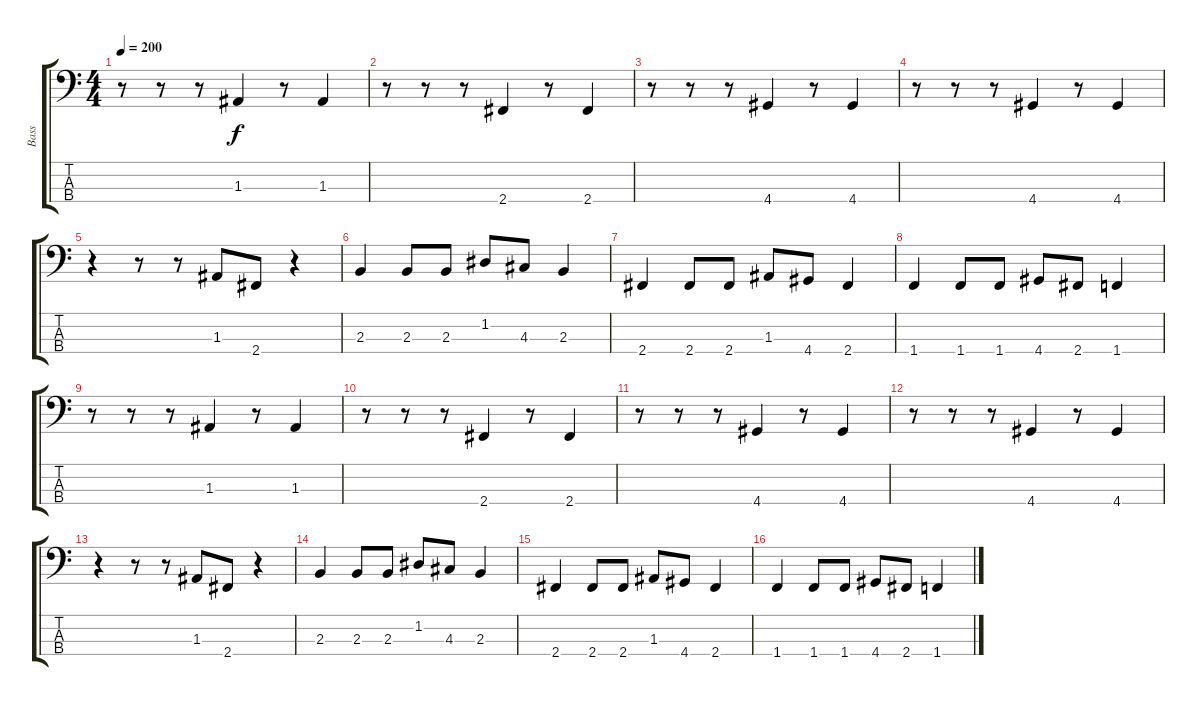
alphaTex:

\track ("Bass" "Bass") {instrument electricbasspick}
\staff {score tabs}
\tuning (G2 D2 A1 E1) {hide}
\ts (4 4)
\tempo 200
\clef f4
\ks c
r.8{dy f} r.8 r.8 1.3.4 r.8 1.3.4 |
r.8 r.8 r.8 2.4.4 r.8 2.4.4 |
r.8 r.8 r.8 4.4.4 r.8 4.4.4 |
r.8 r.8 r.8 4.4.4 r.8 4.4.4 |
r.4 r.8 r.8 1.3.8 2.4.8 r.4 |
2.3.4 2.3.8 2.3.8 1.2.8 4.3.8 2.3.4 |
2.4.4 2.4.8 2.4.8 1.3.8 4.4.8 2.4.4 |
1.4.4 1.4.8 1.4.8 4.4.8 2.4.8 1.4.4 |
r.8 r.8 r.8 1.3.4 r.8 1.3.4 |
r.8 r.8 r.8 2.4.4 r.8 2.4.4 |
r.8 r.8 r.8 4.4.4 r.8 4.4.4 |
r.8 r.8 r.8 4.4.4 r.8 4.4.4 |
r.4 r.8 r.8 1.3.8 2.4.8 r.4 |
2.3.4 2.3.8 2.3.8 1.2.8 4.3.8 2.3.4 |
2.4.4 2.4.8 2.4.8 1.3.8 4.4.8 2.4.4 |
1.4.4 1.4.8 1.4.8 4.4.8 2.4.8 1.4.4
